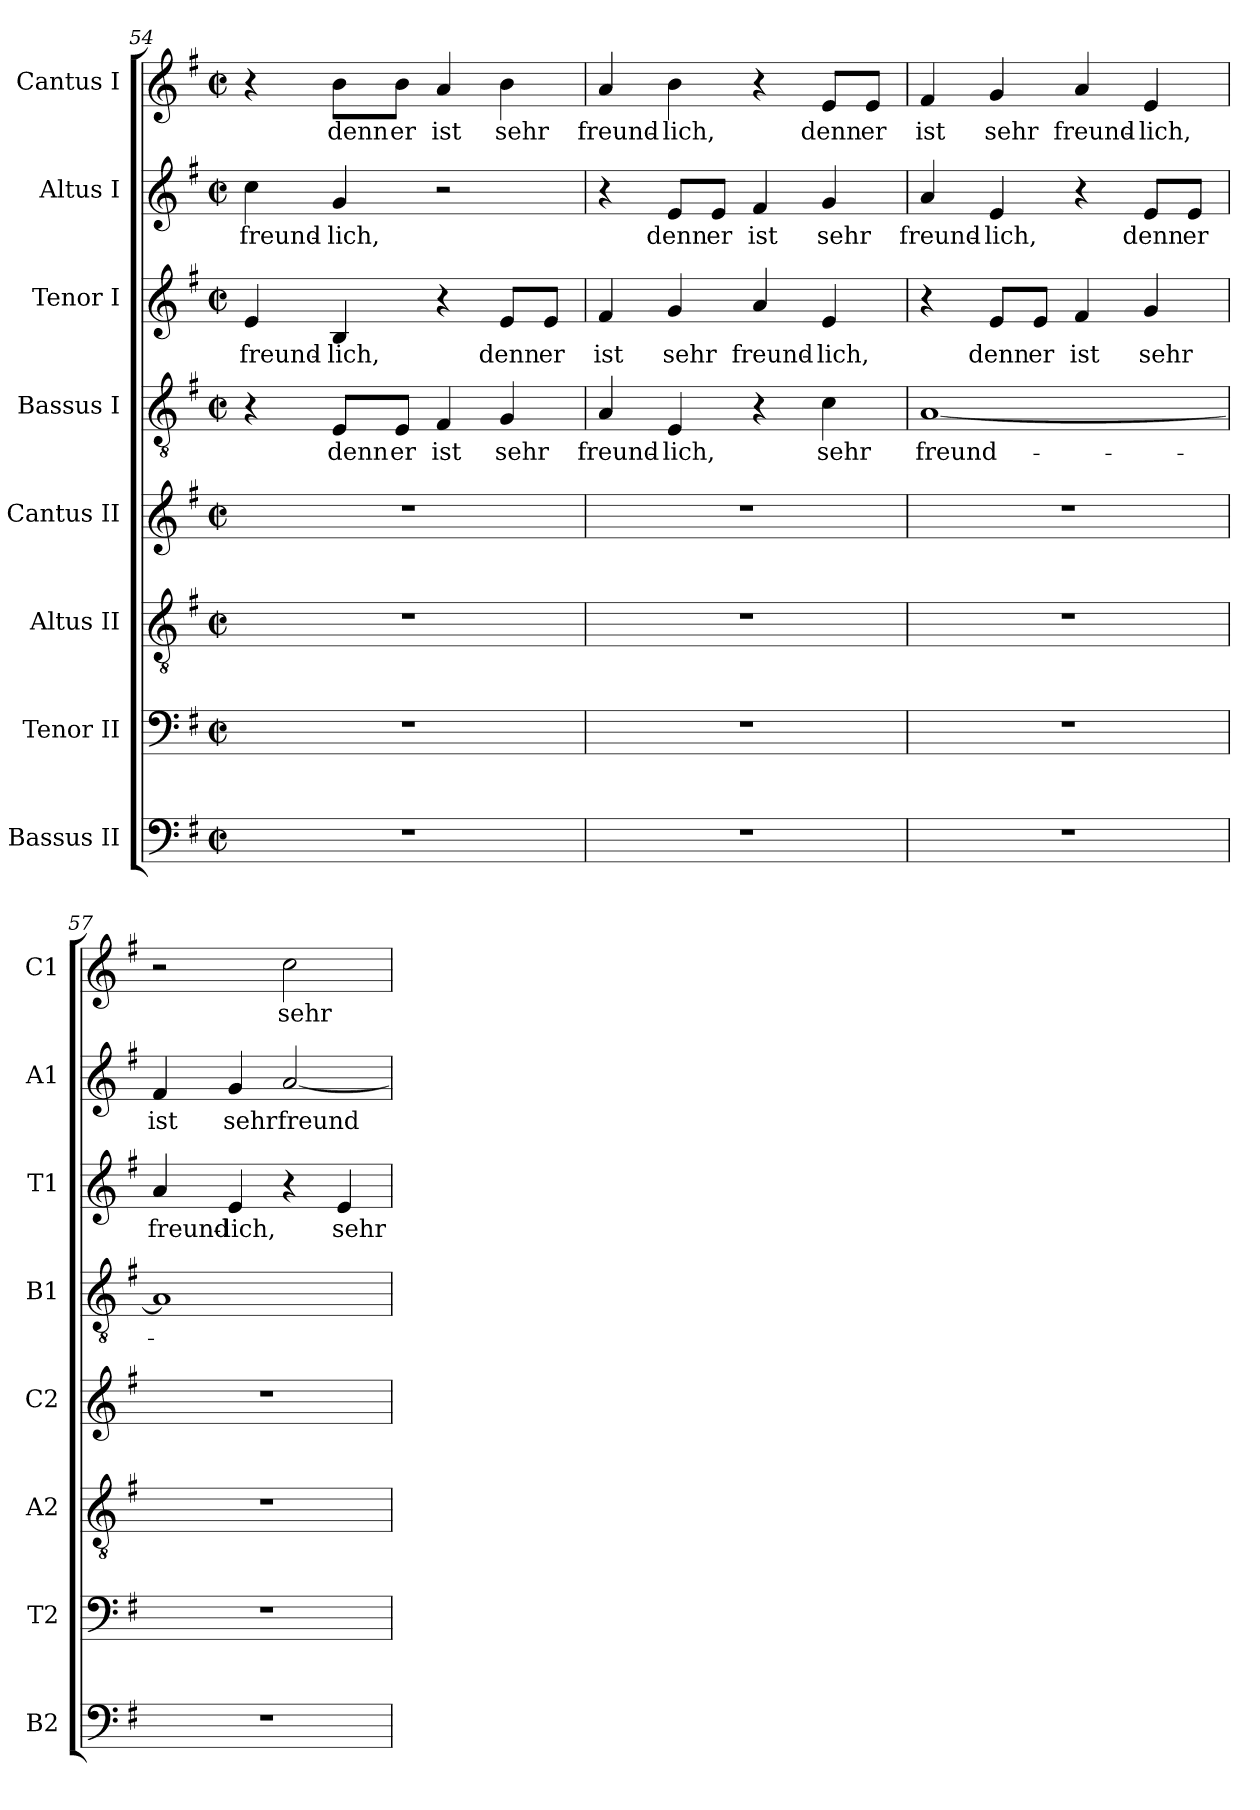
**kern	**kern	**kern	**kern	**kern	**text	**kern	**text	**kern	**text	**kern	**text
*part8	*part7	*part6	*part5	*part4	*part4	*part3	*part3	*part2	*part2	*part1	*part1
*staff8	*staff7	*staff6	*staff5	*staff4	*staff4	*staff3	*staff3	*staff2	*staff2	*staff1	*staff1
*I"Bassus II	*I"Tenor II	*I"Altus II	*I"Cantus II	*I"Bassus I	*	*I"Tenor I	*	*I"Altus I	*	*I"Cantus I	*
*I'B2	*I'T2	*I'A2	*I'C2	*I'B1	*	*I'T1	*	*I'A1	*	*I'C1	*
*clefF4	*clefF4	*clefGv2	*clefG2	*clefGv2	*	*clefG2	*	*clefG2	*	*clefG2	*
*k[f#]	*k[f#]	*k[f#]	*k[f#]	*k[f#]	*	*k[f#]	*	*k[f#]	*	*k[f#]	*
*G:	*G:	*G:	*G:	*G:	*	*G:	*	*G:	*	*G:	*
*M2/2	*M2/2	*M2/2	*M2/2	*M2/2	*	*M2/2	*	*M2/2	*	*M2/2	*
*met(c|)	*met(c|)	*met(c|)	*met(c|)	*met(c|)	*	*met(c|)	*	*met(c|)	*	*met(c|)	*
=54	=54	=54	=54	=54	=54	=54	=54	=54	=54	=54	=54
!	!	!	!	!	!	!	!LO:LY:b	!	!	!	!
!	!	!	!	!	!	!	!	!	!LO:LY:b	!	!
1r	1r	1r	1r	4r	.	4e/	freund-	4cc\	freund-	4r	.
!	!	!	!	!	!LO:LY:b	!	!	!	!	!	!
!	!	!	!	!	!	!	!LO:LY:b	!	!	!	!
!	!	!	!	!	!	!	!	!	!LO:LY:b	!	!
!	!	!	!	!	!	!	!	!	!	!	!LO:LY:b
.	.	.	.	8E/L	denn	4B/	-lich,	4g/	-lich,	8b\L	denn
!	!	!	!	!	!LO:LY:b	!	!	!	!	!	!
!	!	!	!	!	!	!	!	!	!	!	!LO:LY:b
.	.	.	.	8E/J	er	.	.	.	.	8b\J	er
!	!	!	!	!	!LO:LY:b	!	!	!	!	!	!
!	!	!	!	!	!	!	!	!	!	!	!LO:LY:b
.	.	.	.	4F#/	ist	4r	.	2r	.	4a/	ist
!	!	!	!	!	!LO:LY:b	!	!	!	!	!	!
!	!	!	!	!	!	!	!LO:LY:b	!	!	!	!
!	!	!	!	!	!	!	!	!	!	!	!LO:LY:b
.	.	.	.	4G/	sehr	8e/L	denn	.	.	4b\	sehr
!	!	!	!	!	!	!	!LO:LY:b	!	!	!	!
.	.	.	.	.	.	8e/J	er	.	.	.	.
!!LO:PB:g=z
=55	=55	=55	=55	=55	=55	=55	=55	=55	=55	=55	=55
!	!	!	!	!	!LO:LY:b	!	!	!	!	!	!
!	!	!	!	!	!	!	!LO:LY:b	!	!	!	!
!	!	!	!	!	!	!	!	!	!	!	!LO:LY:b
1r	1r	1r	1r	4A/	freund-	4f#/	ist	4r	.	4a/	freund-
!	!	!	!	!	!LO:LY:b	!	!	!	!	!	!
!	!	!	!	!	!	!	!LO:LY:b	!	!	!	!
!	!	!	!	!	!	!	!	!	!LO:LY:b	!	!
!	!	!	!	!	!	!	!	!	!	!	!LO:LY:b
.	.	.	.	4E/	-lich,	4g/	sehr	8e/L	denn	4b\	-lich,
!	!	!	!	!	!	!	!	!	!LO:LY:b	!	!
.	.	.	.	.	.	.	.	8e/J	er	.	.
!	!	!	!	!	!	!	!LO:LY:b	!	!	!	!
!	!	!	!	!	!	!	!	!	!LO:LY:b	!	!
.	.	.	.	4r	.	4a/	freund-	4f#/	ist	4r	.
!	!	!	!	!	!LO:LY:b	!	!	!	!	!	!
!	!	!	!	!	!	!	!LO:LY:b	!	!	!	!
!	!	!	!	!	!	!	!	!	!LO:LY:b	!	!
!	!	!	!	!	!	!	!	!	!	!	!LO:LY:b
.	.	.	.	4c\	sehr	4e/	-lich,	4g/	sehr	8e/L	denn
!	!	!	!	!	!	!	!	!	!	!	!LO:LY:b
.	.	.	.	.	.	.	.	.	.	8e/J	er
=56	=56	=56	=56	=56	=56	=56	=56	=56	=56	=56	=56
!	!	!	!	!	!LO:LY:b	!	!	!	!	!	!
!	!	!	!	!	!	!	!	!	!LO:LY:b	!	!
!	!	!	!	!	!	!	!	!	!	!	!LO:LY:b
1r	1r	1r	1r	[1A	freund-	4r	.	4a/	freund-	4f#/	ist
!	!	!	!	!	!	!	!LO:LY:b	!	!	!	!
!	!	!	!	!	!	!	!	!	!LO:LY:b	!	!
!	!	!	!	!	!	!	!	!	!	!	!LO:LY:b
.	.	.	.	.	.	8e/L	denn	4e/	-lich,	4g/	sehr
!	!	!	!	!	!	!	!LO:LY:b	!	!	!	!
.	.	.	.	.	.	8e/J	er	.	.	.	.
!	!	!	!	!	!	!	!LO:LY:b	!	!	!	!
!	!	!	!	!	!	!	!	!	!	!	!LO:LY:b
.	.	.	.	.	.	4f#/	ist	4r	.	4a/	freund-
!	!	!	!	!	!	!	!LO:LY:b	!	!	!	!
!	!	!	!	!	!	!	!	!	!LO:LY:b	!	!
!	!	!	!	!	!	!	!	!	!	!	!LO:LY:b
.	.	.	.	.	.	4g/	sehr	8e/L	denn	4e/	-lich,
!	!	!	!	!	!	!	!	!	!LO:LY:b	!	!
.	.	.	.	.	.	.	.	8e/J	er	.	.
=57	=57	=57	=57	=57	=57	=57	=57	=57	=57	=57	=57
!	!	!	!	!	!	!	!LO:LY:b	!	!	!	!
!	!	!	!	!	!	!	!	!	!LO:LY:b	!	!
1r	1r	1r	1r	1A]	.	4a/	freund-	4f#/	ist	2r	.
!	!	!	!	!	!	!	!LO:LY:b	!	!	!	!
!	!	!	!	!	!	!	!	!	!LO:LY:b	!	!
.	.	.	.	.	.	4e/	-lich,	4g/	sehr	.	.
!	!	!	!	!	!	!	!	!	!LO:LY:b	!	!
!	!	!	!	!	!	!	!	!	!	!	!LO:LY:b
.	.	.	.	.	.	4r	.	[2a/	freund-	2cc\	sehr
!	!	!	!	!	!	!	!LO:LY:b	!	!	!	!
.	.	.	.	.	.	4e/	sehr	.	.	.	.
=	=	=	=	=	=	=	=	=	=	=	=
*-	*-	*-	*-	*-	*-	*-	*-	*-	*-	*-	*-
